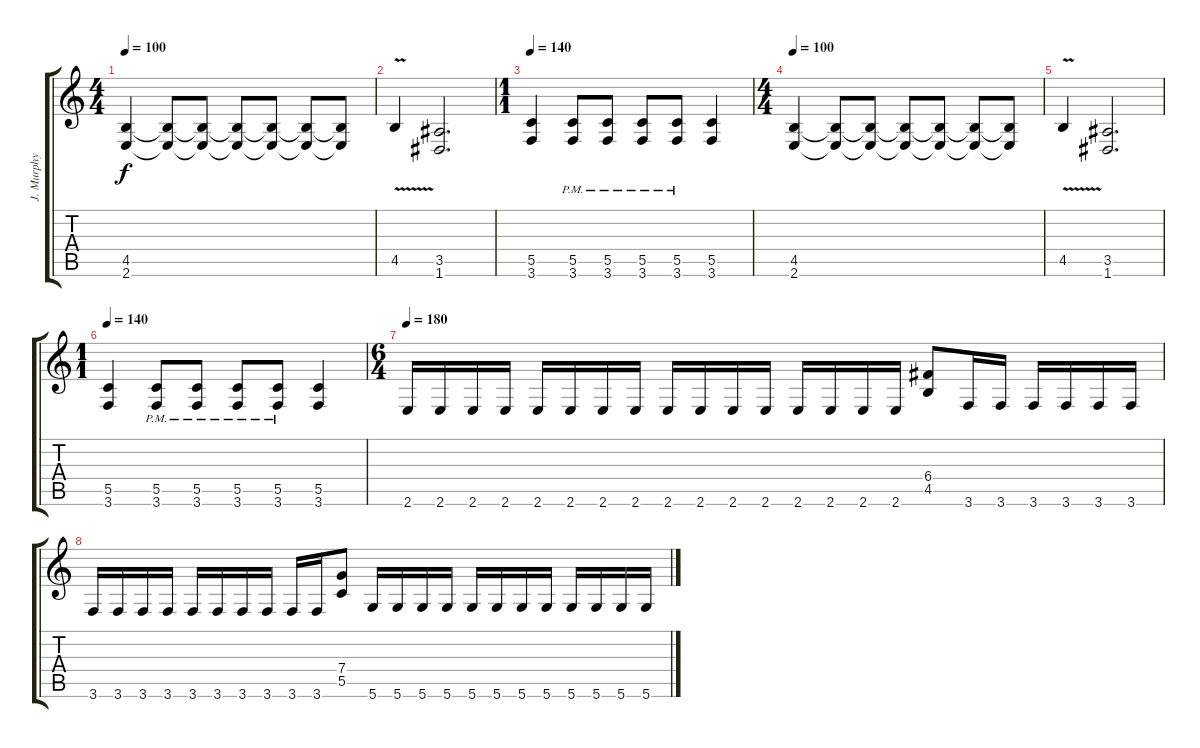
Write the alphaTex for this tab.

\track ("J. Murphy" "J. Murphy") {instrument distortionguitar}
\staff {score tabs}
\tuning (D4 A3 F3 C3 G2 D2) {hide}
\ts (4 4)
\tempo 80
\tempo 100
\clef g2
\ks c
(4.5 2.6).4{dy f} (4.5{t} 2.6{t}).8 (4.5{t} 2.6{t}).8 (4.5{t} 2.6{t}).8 (4.5{t} 2.6{t}).8 (4.5{t} 2.6{t}).8 (4.5{t} 2.6{t}).8 |
4.5{v}.4 (3.5 1.6).2{d} |
\ts (1 1)
\tempo 140
(5.5 3.6).4 (5.5{pm} 3.6{pm}).8 (5.5{pm} 3.6{pm}).8 (5.5{pm} 3.6{pm}).8 (5.5{pm} 3.6{pm}).8 (5.5 3.6).4 |
\ts (4 4)
\tempo 80
\tempo 100
(4.5 2.6).4 (4.5{t} 2.6{t}).8 (4.5{t} 2.6{t}).8 (4.5{t} 2.6{t}).8 (4.5{t} 2.6{t}).8 (4.5{t} 2.6{t}).8 (4.5{t} 2.6{t}).8 |
4.5{v}.4 (3.5 1.6).2{d} |
\ts (1 1)
\tempo 140
(5.5 3.6).4 (5.5{pm} 3.6{pm}).8 (5.5{pm} 3.6{pm}).8 (5.5{pm} 3.6{pm}).8 (5.5{pm} 3.6{pm}).8 (5.5 3.6).4 |
\ts (6 4)
\tempo 200
\tempo 180
2.6.16 2.6.16 2.6.16 2.6.16 2.6.16 2.6.16 2.6.16 2.6.16 2.6.16 2.6.16 2.6.16 2.6.16 2.6.16 2.6.16 2.6.16 2.6.16 (6.4 4.5).8 3.6.16 3.6.16 3.6.16 3.6.16 3.6.16 3.6.16 |
3.6.16 3.6.16 3.6.16 3.6.16 3.6.16 3.6.16 3.6.16 3.6.16 3.6.16 3.6.16 (7.4 5.5).8 5.6.16 5.6.16 5.6.16 5.6.16 5.6.16 5.6.16 5.6.16 5.6.16 5.6.16 5.6.16 5.6.16 5.6.16
